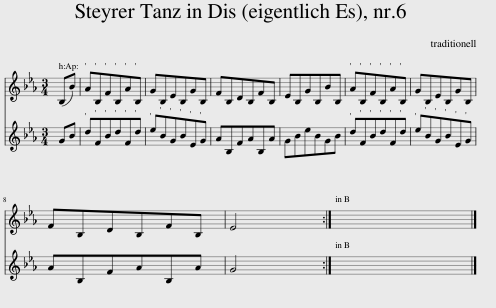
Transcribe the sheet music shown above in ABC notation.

X:1
%%score 1 2
L:1/8
M:3/4
I:linebreak $
K:Eb
V:1 treble
V:2 treble
V:1
 (B,B) | AB,FB,AB, | GB,EB,GB, | FB,DB,FB, | EB,GB,BB, | %5
 AB,FB,AB, | GB,EB,GB, |$ FB,DB,FB, | E4 :| x6 |] %10
V:2
 GB | dFBdFd | eBGBEG | AB,FAB,A | GBeBGB | %5
 dFBdFd | eBGBEG |$ AB,FAB,A | G4 :| x6 |] %10
